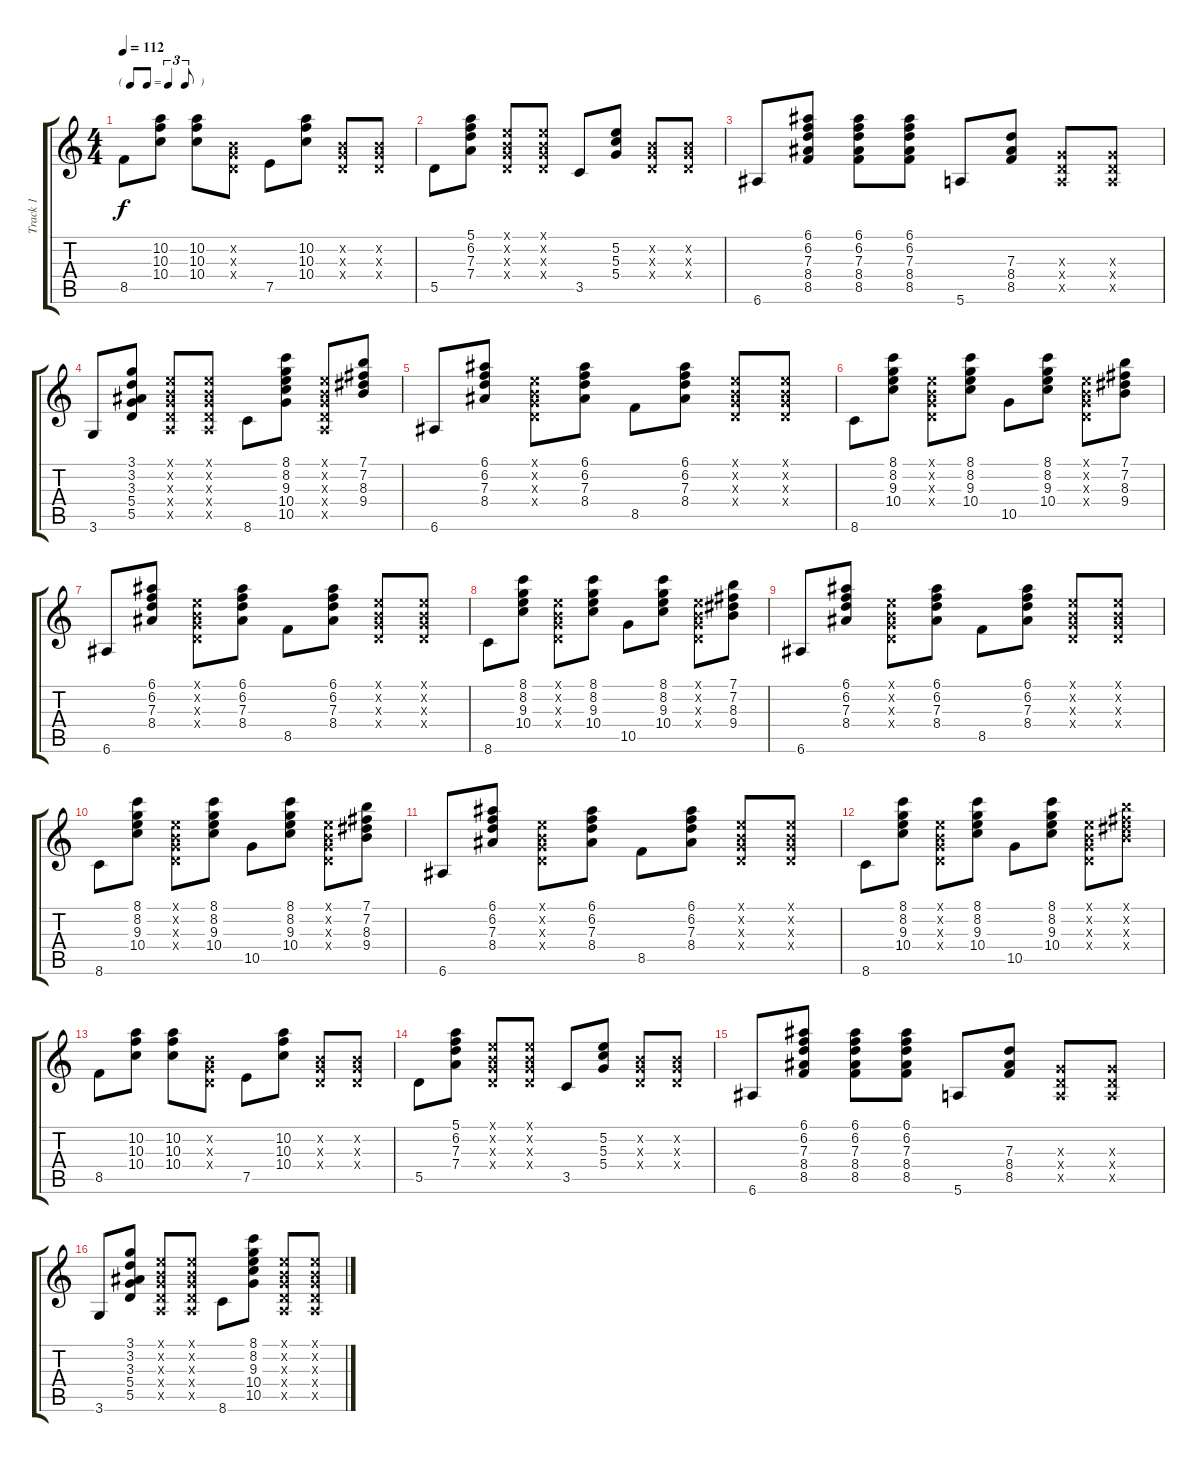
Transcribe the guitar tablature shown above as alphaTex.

\track ("Track 1" "Track 1") {instrument acousticguitarsteel}
\staff {score tabs}
\tuning (E4 B3 G3 D3 A2 E2) {hide}
\ts (4 4)
\tf triplet8th
\tempo 112
\clef g2
\ks c
8.5.8{dy f} (10.2 10.3 10.4).8 (10.2 10.3 10.4).8 (0.2{x} 0.3{x} 0.4{x}).8 7.5.8 (10.2 10.3 10.4).8 (0.2{x} 0.3{x} 0.4{x}).8 (0.2{x} 0.3{x} 0.4{x}).8 |
5.5.8 (5.1 6.2 7.3 7.4).8 (0.1{x} 0.2{x} 0.3{x} 0.4{x}).8 (0.1{x} 0.2{x} 0.3{x} 0.4{x}).8 3.5.8 (5.2 5.3 5.4).8 (0.2{x} 0.3{x} 0.4{x}).8 (0.2{x} 0.3{x} 0.4{x}).8 |
6.6.8 (6.1 6.2 7.3 8.4 8.5).8 (6.1 6.2 7.3 8.4 8.5).8 (6.1 6.2 7.3 8.4 8.5).8 5.6.8 (7.3 8.4 8.5).8 (0.3{x} 0.4{x} 0.5{x}).8 (0.3{x} 0.4{x} 0.5{x}).8 |
3.6.8 (3.1 3.2 3.3 5.4 5.5).8 (0.1{x} 0.2{x} 0.3{x} 0.4{x} 0.5{x}).8 (0.1{x} 0.2{x} 0.3{x} 0.4{x} 0.5{x}).8 8.6.8 (8.1 8.2 9.3 10.4 10.5).8 (0.1{x} 0.2{x} 0.3{x} 0.4{x} 0.5{x}).8 (7.1 7.2 8.3 9.4).8 |
6.6.8 (6.1 6.2 7.3 8.4).8 (0.1{x} 0.2{x} 0.3{x} 0.4{x}).8 (6.1 6.2 7.3 8.4).8 8.5.8 (6.1 6.2 7.3 8.4).8 (0.1{x} 0.2{x} 0.3{x} 0.4{x}).8 (0.1{x} 0.2{x} 0.3{x} 0.4{x}).8 |
8.6.8 (8.1 8.2 9.3 10.4).8 (0.1{x} 0.2{x} 0.3{x} 0.4{x}).8 (8.1 8.2 9.3 10.4).8 10.5.8 (8.1 8.2 9.3 10.4).8 (0.1{x} 0.2{x} 0.3{x} 0.4{x}).8 (7.1 7.2 8.3 9.4).8 |
6.6.8 (6.1 6.2 7.3 8.4).8 (0.1{x} 0.2{x} 0.3{x} 0.4{x}).8 (6.1 6.2 7.3 8.4).8 8.5.8 (6.1 6.2 7.3 8.4).8 (0.1{x} 0.2{x} 0.3{x} 0.4{x}).8 (0.1{x} 0.2{x} 0.3{x} 0.4{x}).8 |
8.6.8 (8.1 8.2 9.3 10.4).8 (0.1{x} 0.2{x} 0.3{x} 0.4{x}).8 (8.1 8.2 9.3 10.4).8 10.5.8 (8.1 8.2 9.3 10.4).8 (0.1{x} 0.2{x} 0.3{x} 0.4{x}).8 (7.1 7.2 8.3 9.4).8 |
6.6.8 (6.1 6.2 7.3 8.4).8 (0.1{x} 0.2{x} 0.3{x} 0.4{x}).8 (6.1 6.2 7.3 8.4).8 8.5.8 (6.1 6.2 7.3 8.4).8 (0.1{x} 0.2{x} 0.3{x} 0.4{x}).8 (0.1{x} 0.2{x} 0.3{x} 0.4{x}).8 |
8.6.8 (8.1 8.2 9.3 10.4).8 (0.1{x} 0.2{x} 0.3{x} 0.4{x}).8 (8.1 8.2 9.3 10.4).8 10.5.8 (8.1 8.2 9.3 10.4).8 (0.1{x} 0.2{x} 0.3{x} 0.4{x}).8 (7.1 7.2 8.3 9.4).8 |
6.6.8 (6.1 6.2 7.3 8.4).8 (0.1{x} 0.2{x} 0.3{x} 0.4{x}).8 (6.1 6.2 7.3 8.4).8 8.5.8 (6.1 6.2 7.3 8.4).8 (0.1{x} 0.2{x} 0.3{x} 0.4{x}).8 (0.1{x} 0.2{x} 0.3{x} 0.4{x}).8 |
8.6.8 (8.1 8.2 9.3 10.4).8 (0.1{x} 0.2{x} 0.3{x} 0.4{x}).8 (8.1 8.2 9.3 10.4).8 10.5.8 (8.1 8.2 9.3 10.4).8 (0.1{x} 0.2{x} 0.3{x} 0.4{x}).8 (7.1{x} 7.2{x} 8.3{x} 9.4{x}).8 |
8.5.8 (10.2 10.3 10.4).8 (10.2 10.3 10.4).8 (0.2{x} 0.3{x} 0.4{x}).8 7.5.8 (10.2 10.3 10.4).8 (0.2{x} 0.3{x} 0.4{x}).8 (0.2{x} 0.3{x} 0.4{x}).8 |
5.5.8 (5.1 6.2 7.3 7.4).8 (0.1{x} 0.2{x} 0.3{x} 0.4{x}).8 (0.1{x} 0.2{x} 0.3{x} 0.4{x}).8 3.5.8 (5.2 5.3 5.4).8 (0.2{x} 0.3{x} 0.4{x}).8 (0.2{x} 0.3{x} 0.4{x}).8 |
6.6.8 (6.1 6.2 7.3 8.4 8.5).8 (6.1 6.2 7.3 8.4 8.5).8 (6.1 6.2 7.3 8.4 8.5).8 5.6.8 (7.3 8.4 8.5).8 (0.3{x} 0.4{x} 0.5{x}).8 (0.3{x} 0.4{x} 0.5{x}).8 |
3.6.8 (3.1 3.2 3.3 5.4 5.5).8 (0.1{x} 0.2{x} 0.3{x} 0.4{x} 0.5{x}).8 (0.1{x} 0.2{x} 0.3{x} 0.4{x} 0.5{x}).8 8.6.8 (8.1 8.2 9.3 10.4 10.5).8 (0.1{x} 0.2{x} 0.3{x} 0.4{x} 0.5{x}).8 (0.1{x} 0.2{x} 0.3{x} 0.4{x} 0.5{x}).8
